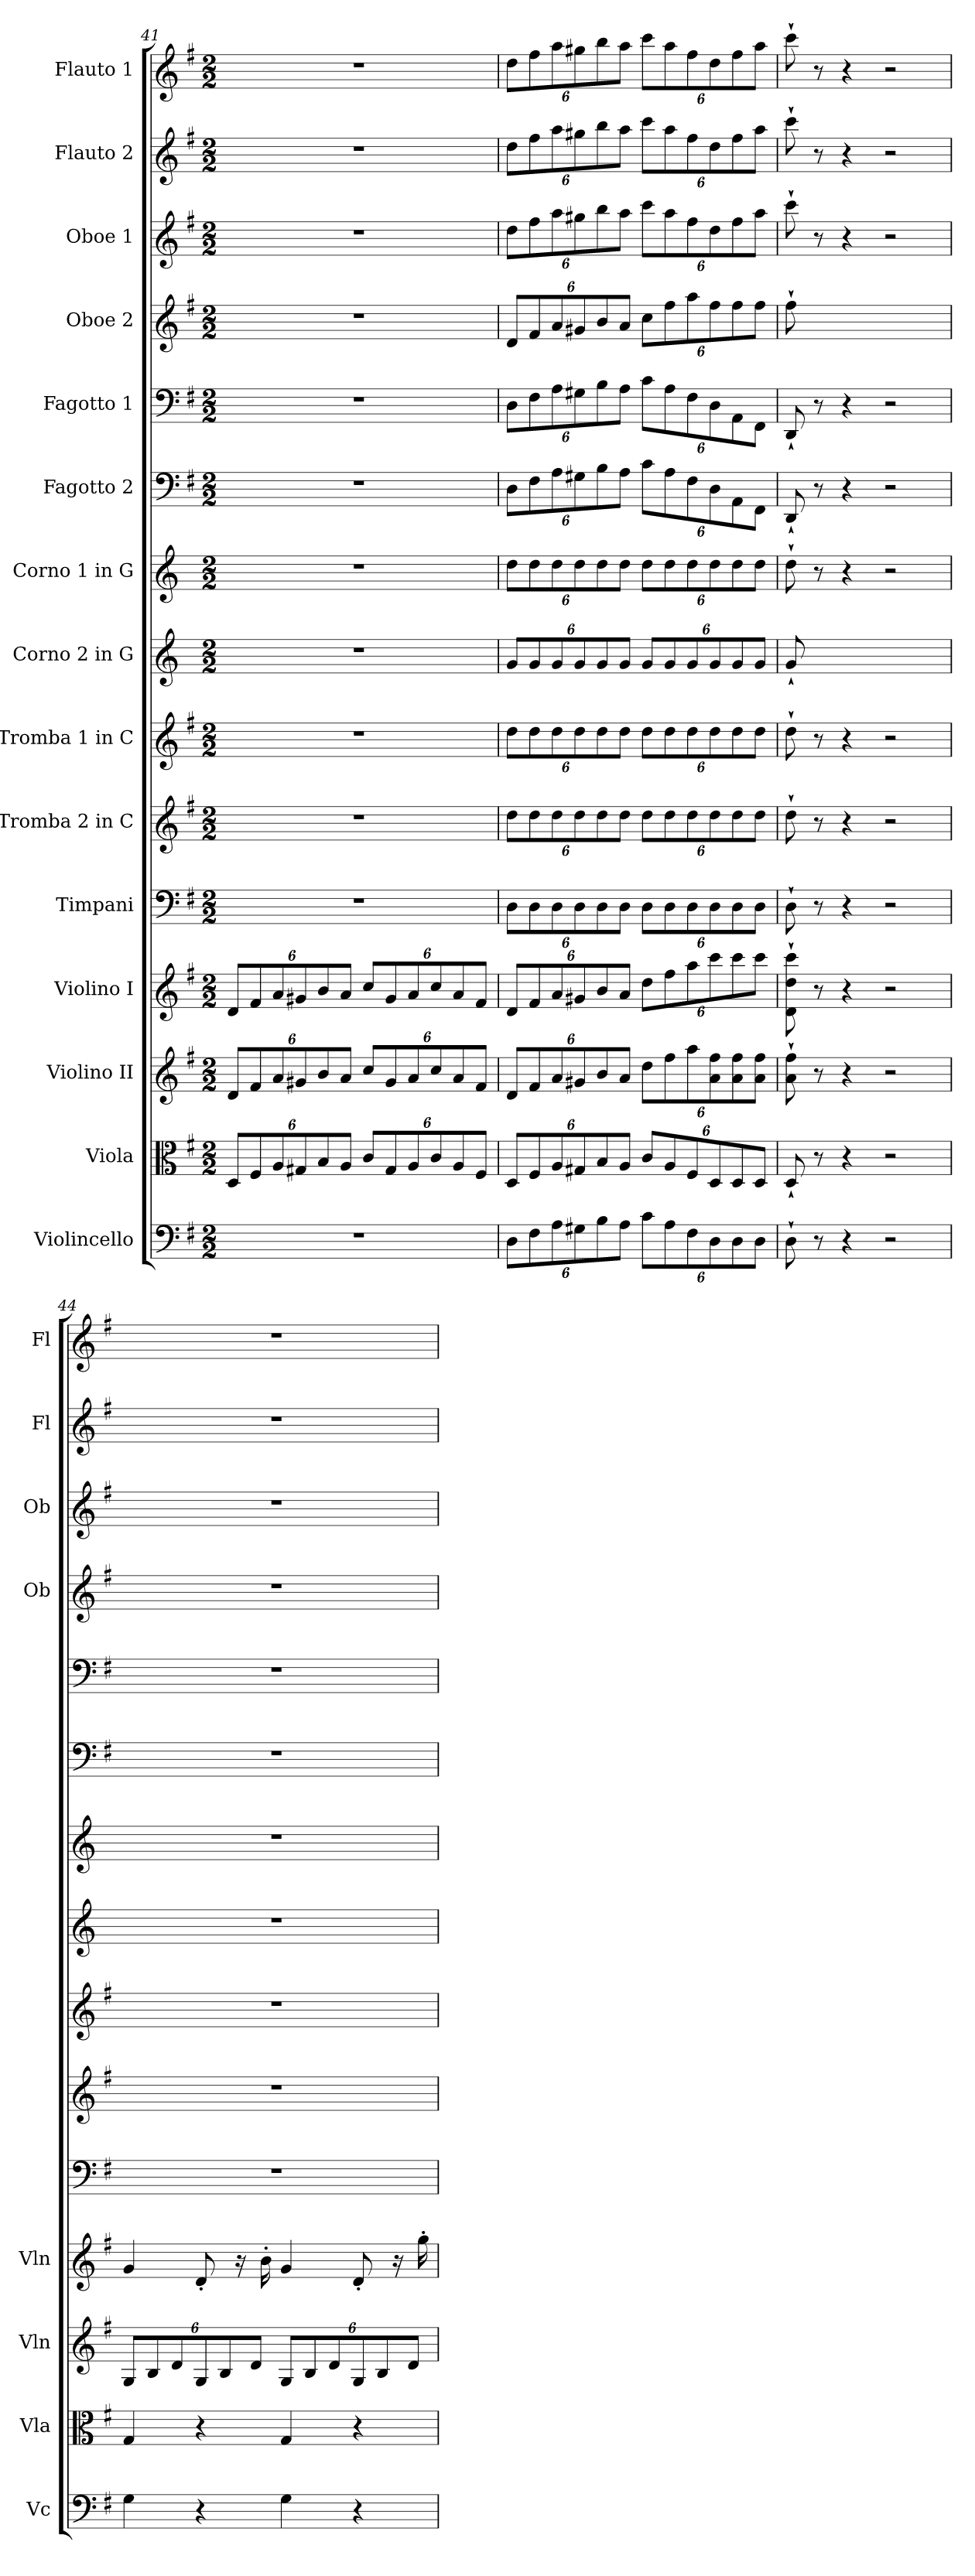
**kern	**kern	**kern	**kern	**kern	**kern	**kern	**kern	**kern	**kern	**kern	**kern	**kern	**kern	**kern
*part15	*part14	*part13	*part12	*part11	*part10	*part9	*part8	*part7	*part6	*part5	*part4	*part3	*part2	*part1
*staff15	*staff14	*staff13	*staff12	*staff11	*staff10	*staff9	*staff8	*staff7	*staff6	*staff5	*staff4	*staff3	*staff2	*staff1
*I"Violincello	*I"Viola	*I"Violino II	*I"Violino I	*I"Timpani	*I"Tromba 2 in C	*I"Tromba 1 in C	*I"Corno 2 in G	*I"Corno 1 in G	*I"Fagotto 2	*I"Fagotto 1	*I"Oboe 2	*I"Oboe 1	*I"Flauto 2	*I"Flauto 1
*I'Vc	*I'Vla	*I'Vln	*I'Vln	*	*	*	*	*	*	*	*I'Ob	*I'Ob	*I'Fl	*I'Fl
*clefF4	*clefC3	*clefG2	*clefG2	*clefF4	*clefG2	*clefG2	*clefG2	*clefG2	*clefF4	*clefF4	*clefG2	*clefG2	*clefG2	*clefG2
*	*	*	*	*	*ITrd1c2	*ITrd1c2	*ITrd-4c-7	*ITrd-4c-7	*	*	*	*	*	*
*k[f#]	*k[f#]	*k[f#]	*k[f#]	*k[f#]	*k[b-]	*k[b-]	*k[f#]	*k[f#]	*k[f#]	*k[f#]	*k[f#]	*k[f#]	*k[f#]	*k[f#]
*G:	*G:	*G:	*G:	*G:	*F:	*F:	*G:	*G:	*G:	*G:	*G:	*G:	*G:	*G:
*M2/2	*M2/2	*M2/2	*M2/2	*M2/2	*M2/2	*M2/2	*M2/2	*M2/2	*M2/2	*M2/2	*M2/2	*M2/2	*M2/2	*M2/2
=41	=41	=41	=41	=41	=41	=41	=41	=41	=41	=41	=41	=41	=41	=41
1r	12D/L	12d/L	12d/L	1r	1r	1r	1r	1r	1r	1r	1r	1r	1r	1r
.	12F#/	12f#/	12f#/	.	.	.	.	.	.	.	.	.	.	.
.	12A/	12a/	12a/	.	.	.	.	.	.	.	.	.	.	.
.	12G#X/	12g#X/	12g#X/	.	.	.	.	.	.	.	.	.	.	.
.	12B/	12b/	12b/	.	.	.	.	.	.	.	.	.	.	.
.	12A/J	12a/J	12a/J	.	.	.	.	.	.	.	.	.	.	.
.	12c/L	12cc/L	12cc/L	.	.	.	.	.	.	.	.	.	.	.
.	12G#/	12g#/	12g#/	.	.	.	.	.	.	.	.	.	.	.
.	12A/	12a/	12a/	.	.	.	.	.	.	.	.	.	.	.
.	12c/	12cc/	12cc/	.	.	.	.	.	.	.	.	.	.	.
.	12A/	12a/	12a/	.	.	.	.	.	.	.	.	.	.	.
.	12F#/J	12f#/J	12f#/J	.	.	.	.	.	.	.	.	.	.	.
=42	=42	=42	=42	=42	=42	=42	=42	=42	=42	=42	=42	=42	=42	=42
12D\L	12D/L	12d/L	12d/L	12D\L	12cc\L	12cc\L	12dd/L	12aa\L	12D\L	12D\L	12d/L	12dd\L	12dd\L	12dd\L
12F#\	12F#/	12f#/	12f#/	12D\	12cc\	12cc\	12dd/	12aa\	12F#\	12F#\	12f#/	12ff#\	12ff#\	12ff#\
12A\	12A/	12a/	12a/	12D\	12cc\	12cc\	12dd/	12aa\	12A\	12A\	12a/	12aa\	12aa\	12aa\
12G#X\	12G#X/	12g#X/	12g#X/	12D\	12cc\	12cc\	12dd/	12aa\	12G#X\	12G#X\	12g#X/	12gg#X\	12gg#X\	12gg#X\
12B\	12B/	12b/	12b/	12D\	12cc\	12cc\	12dd/	12aa\	12B\	12B\	12b/	12bb\	12bb\	12bb\
12A\J	12A/J	12a/J	12a/J	12D\J	12cc\J	12cc\J	12dd/J	12aa\J	12A\J	12A\J	12a/J	12aa\J	12aa\J	12aa\J
12c\L	12c/L	12dd\L	12dd\L	12D\L	12cc\L	12cc\L	12dd/L	12aa\L	12c\L	12c\L	12cc\L	12ccc\L	12ccc\L	12ccc\L
12A\	12A/	12ff#\	12ff#\	12D\	12cc\	12cc\	12dd/	12aa\	12A\	12A\	12ff#\	12aa\	12aa\	12aa\
12F#\	12F#/	12aa\	12aa\	12D\	12cc\	12cc\	12dd/	12aa\	12F#\	12F#\	12aa\	12ff#\	12ff#\	12ff#\
12D\	12D/	12a\ 12ff#\	12ccc\	12D\	12cc\	12cc\	12dd/	12aa\	12D\	12D\	12ff#\	12dd\	12dd\	12dd\
12D\	12D/	12a\ 12ff#\	12ccc\	12D\	12cc\	12cc\	12dd/	12aa\	12AA\	12AA\	12ff#\	12ff#\	12ff#\	12ff#\
12D\J	12D/J	12a\ 12ff#\J	12ccc\J	12D\J	12cc\J	12cc\J	12dd/J	12aa\J	12FF#\J	12FF#\J	12ff#\J	12aa\J	12aa\J	12aa\J
=43	=43	=43	=43	=43	=43	=43	=43	=43	=43	=43	=43	=43	=43	=43
8D`	8D`	8a` 8ff#`	8d` 8dd` 8ccc`	8D`	8cc`	8cc`	8dd`	8aa`	8DD`	8DD`	8ff#`	8ccc`	8ccc`	8ccc`
8r	8r	8r	8r	8r	8r	8r	8ryy	8r	8r	8r	8ryy	8r	8r	8r
4r	4r	4r	4r	4r	4r	4r	4ryy	4r	4r	4r	4ryy	4r	4r	4r
2r	2r	2r	2r	2r	2r	2r	2ryy	2r	2r	2r	2ryy	2r	2r	2r
=44	=44	=44	=44	=44	=44	=44	=44	=44	=44	=44	=44	=44	=44	=44
4G	4G	12G/L	4g	1r	1r	1r	1r	1r	1r	1r	1r	1r	1r	1r
.	.	12B/	.	.	.	.	.	.	.	.	.	.	.	.
.	.	12d/	.	.	.	.	.	.	.	.	.	.	.	.
4r	4r	12G/	8d'	.	.	.	.	.	.	.	.	.	.	.
.	.	12B/	.	.	.	.	.	.	.	.	.	.	.	.
.	.	.	16r	.	.	.	.	.	.	.	.	.	.	.
.	.	12d/J	.	.	.	.	.	.	.	.	.	.	.	.
.	.	.	16b'	.	.	.	.	.	.	.	.	.	.	.
4G	4G	12G/L	4g	.	.	.	.	.	.	.	.	.	.	.
.	.	12B/	.	.	.	.	.	.	.	.	.	.	.	.
.	.	12d/	.	.	.	.	.	.	.	.	.	.	.	.
4r	4r	12G/	8d'	.	.	.	.	.	.	.	.	.	.	.
.	.	12B/	.	.	.	.	.	.	.	.	.	.	.	.
.	.	.	16r	.	.	.	.	.	.	.	.	.	.	.
.	.	12d/J	.	.	.	.	.	.	.	.	.	.	.	.
.	.	.	16gg'	.	.	.	.	.	.	.	.	.	.	.
=	=	=	=	=	=	=	=	=	=	=	=	=	=	=
*-	*-	*-	*-	*-	*-	*-	*-	*-	*-	*-	*-	*-	*-	*-
